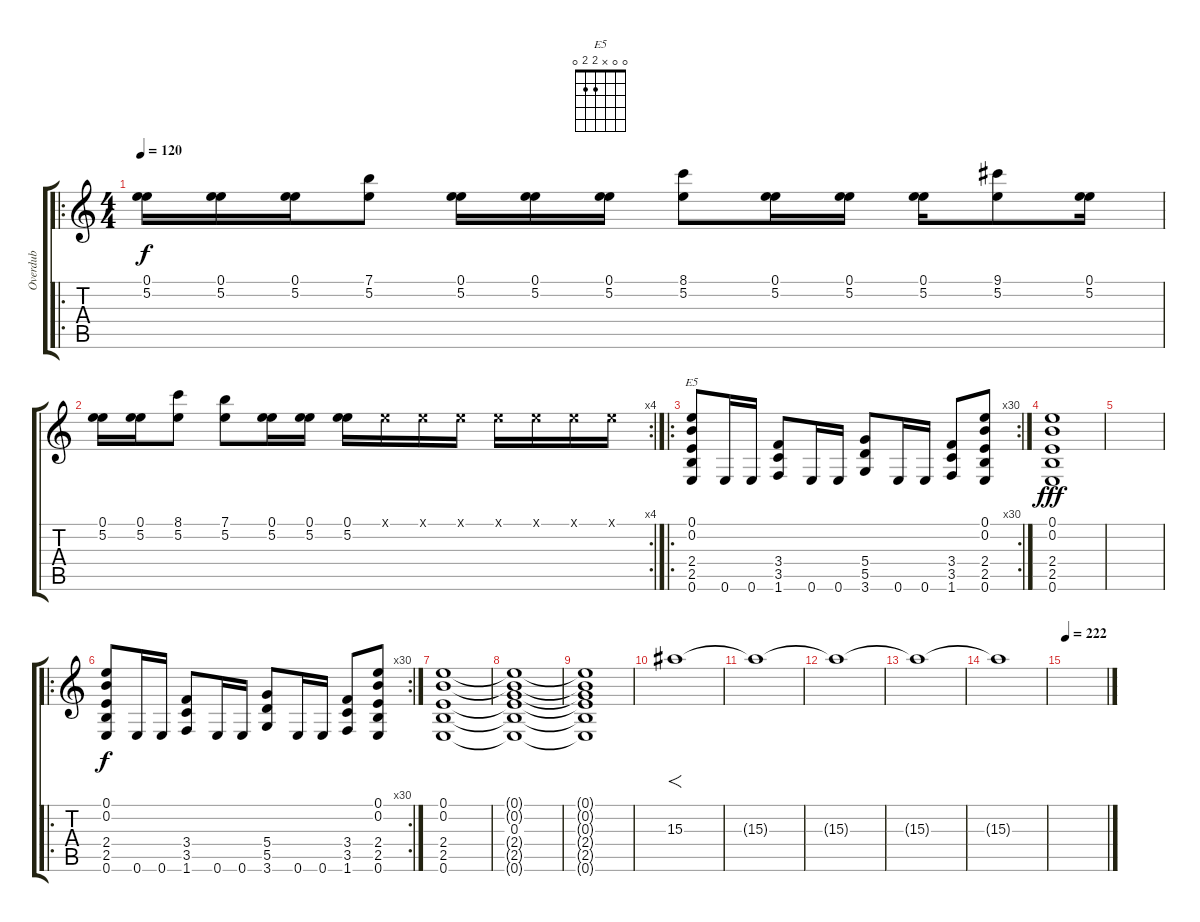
\track ("Overdub" "Overdub") {instrument overdrivenguitar}
\staff {score tabs}
\tuning (E4 B3 G3 D3 A2 E2) {hide}
\chord ("E5" 0 0 x 2 2 0)
\ro
\ts (4 4)
\tempo 120
\clef g2
\ks c
(0.1 5.2).16{dy f instrument overdrivenguitar} (0.1 5.2).16 (0.1 5.2).16 (7.1 5.2).8 (0.1 5.2).16 (0.1 5.2).16 (0.1 5.2).16 (8.1 5.2).8 (0.1 5.2).16 (0.1 5.2).16 (0.1 5.2).16 (9.1 5.2).8 (0.1 5.2).16 |
\rc 4
(0.1 5.2).16 (0.1 5.2).16 (8.1 5.2).8 (7.1 5.2).8 (0.1 5.2).16 (0.1 5.2).16 (0.1 5.2).16 0.1{x}.16 0.1{x}.16 0.1{x}.16 0.1{x}.16 0.1{x}.16 0.1{x}.16 0.1{x}.16 |
\ro
\rc 30
(0.1 0.2 2.4 2.5 0.6).8{ch "E5"} 0.6.16 0.6.16 (3.4 3.5 1.6).8 0.6.16 0.6.16 (5.4 5.5 3.6).8 0.6.16 0.6.16 (3.4 3.5 1.6).8 (0.1 0.2 2.4 2.5 0.6).8 |
(0.1 0.2 2.4 2.5 0.6).1{dy fff} |
|
\ro
\rc 30
(0.1 0.2 2.4 2.5 0.6).8{dy f} 0.6.16 0.6.16 (3.4 3.5 1.6).8 0.6.16 0.6.16 (5.4 5.5 3.6).8 0.6.16 0.6.16 (3.4 3.5 1.6).8 (0.1 0.2 2.4 2.5 0.6).8 |
(0.1 0.2 2.4 2.5 0.6).1 |
(0.1{t} 0.2{t} 0.3 2.4{t} 2.5{t} 0.6{t}).1 |
(0.1{t} 0.2{t} 0.3{t} 2.4{t} 2.5{t} 0.6{t}).1 |
15.3.1{f volume 16 instrument guitarharmonics} |
15.3{t}.1 |
15.3{t}.1 |
15.3{t}.1 |
15.3{t}.1 |
\tempo 222
